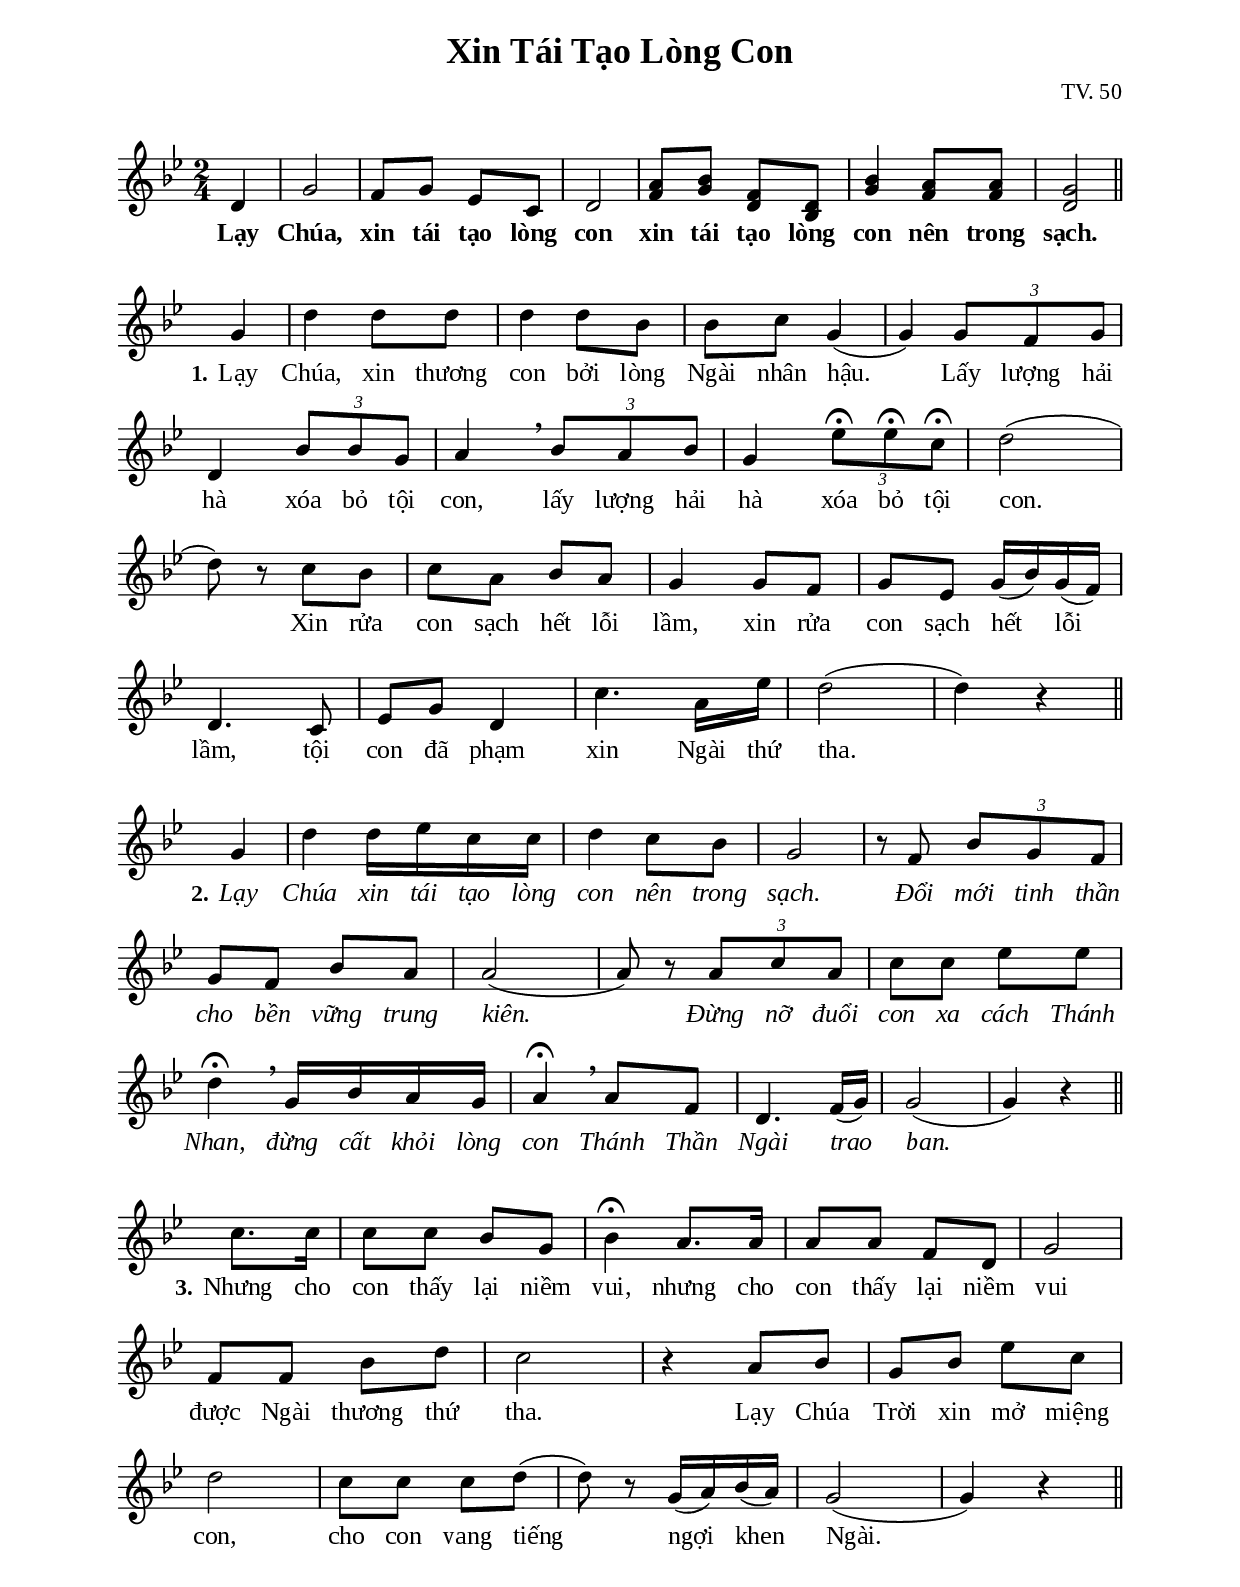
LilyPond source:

% Cài đặt chung
\version "2.20.0"
\include "english.ly"

\header {
  title = "Xin Tái Tạo Lòng Con"
  composer = "TV. 50"
  arranger = " "
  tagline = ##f
}

global = {
  \key bf \major
  \time 2/4
}

\paper {
  #(set-paper-size "a4")
  top-margin = 20\mm
  bottom-margin = 15\mm
  left-margin = 20\mm
  right-margin = 20\mm
  indent = #0
  #(define fonts
	 (make-pango-font-tree "Liberation Serif"
	 		       "Liberation Serif"
			       "Liberation Serif"
			       (/ 20 20)))
}

inNghieng = { \override LyricText.font-shape = #'italic }

% Nhạc điệp khúc
nhacDiepKhuc = \relative c' {
  \override Lyrics.LyricSpace.minimum-distance = #1.7
  \partial 4 d4 |
  g2 |
  f8 g ef c |
  d2 |
  <<
  {
    a'8 bf f d |
    bf'4 a8 a |
    g2
  }
  {
    f8 g d bf |
    g'4 f8 f |
    d2
  }
  >>
  \bar "||"
}

% Nhạc phiên khúc
nhacPhienKhucMot = \relative c'' {
  \override Lyrics.LyricSpace.minimum-distance = #2.0
  \override Score.BarNumber.break-visibility = ##(#f #f #f)
  \partial 4 g4 |
  d' d8 d |
  d4 d8 bf |
  bf c g4 ( |
  g) \tuplet 3/2 { g8 f g } |
  d4 \tuplet 3/2 { bf'8 bf g } |
  a4 \breathe \tuplet 3/2 { bf8 a bf } |
  g4 \tuplet 3/2 { ef'8 \fermata ef \fermata c \fermata } |
  d2 ( |
  d8) r c bf |
  c a bf a |
  g4 g8 f |
  g ef g16 (bf) g (f) |
  d4. c8 |
  ef8 g d4 |
  c'4. a16 ef' |
  d2 ( |
  d4) r \bar "||"
}

nhacPhienKhucHai = \relative c'' {
  \override Lyrics.LyricSpace.minimum-distance = #2.0
  \override Score.BarNumber.break-visibility = ##(#f #f #f)
  \partial 4 g4 |
  d'4 d16 ef c c |
  d4 c8 bf |
  g2 |
  r8 f \tuplet 3/2 { bf8 g f } |
  g f bf a |
  a2 ( |
  a8) r \tuplet 3/2 { a8 c a } |
  c c ef ef |
  d4 \fermata \breathe g,16 bf a g |
  a4 \fermata \breathe a8 f |
  d4. f16 (g) |
  g2 ( |
  g4) r \bar "||"
}

nhacPhienKhucBa = \relative c'' {
  \override Lyrics.LyricSpace.minimum-distance = #2.0
  \override Score.BarNumber.break-visibility = ##(#f #f #f)
  \partial 4 c8. c16 |
  c8 c bf g |
  bf4 \fermata a8. a16 |
  a8 a f d |
  g2 |
  f8 f bf d |
  c2 |
  r4 a8 bf |
  g bf ef c |
  d2 |
  c8 c c d ( |
  d) r g,16 (a) bf (a) |
  g2 ( |
  g4) r \bar "||"
}

% Lời điệp khúc
loiDiepKhuc = \lyricmode {
  \override Lyrics.LyricText.font-series = #'bold
  Lạy Chúa, xin tái tạo lòng con
  xin tái tạo lòng con nên trong sạch.
}

% Lời phiên khúc
loiPhienKhucMot = \lyricmode {
  \set stanza = #"1."
  Lạy Chúa, xin thương con bởi lòng Ngài nhân hậu.
  Lấy lượng hải hà xóa bỏ tội con,
  lấy lượng hải hà xóa bỏ tội con.
  Xin rửa con sạch hết lỗi lầm,
  xin rửa con sạch hết lỗi lầm,
  tội con đã phạm xin Ngài thứ tha.
}

loiPhienKhucHai = \lyricmode {
  \set stanza = #"2."
  \override Lyrics.LyricText.font-shape = #'italic
  Lạy Chúa xin tái tạo lòng con nên trong sạch.
  Đổi mới tinh thần cho bền vững trung kiên.
  Đừng nỡ đuổi con xa cách Thánh Nhan,
  đừng cất khỏi lòng con Thánh Thần Ngài trao ban.
}

loiPhienKhucBa = \lyricmode {
  \set stanza = #"3."
  Nhưng cho con thấy lại niềm vui,
  nhưng cho con thấy lại niềm vui
  được Ngài thương thứ tha.
  Lạy Chúa Trời xin mở miệng con,
  cho con vang tiếng ngợi khen Ngài.
}


% Dàn trang
\score {
  \new ChoirStaff <<
    \new Staff = chorus <<
      \new Voice = "sopranos" {
        \voiceOne \global \stemUp \nhacDiepKhuc
      }
    >>
    \new Lyrics = basses
    \context Lyrics = basses 
      %\with \override LyricText.font-shape = #'bold
      \lyricsto sopranos \loiDiepKhuc
  >>
}

\score {
  \new ChoirStaff <<
    \new Staff = verses <<
      \override Staff.TimeSignature.transparent = ##t
      \new Voice = "verse" {
        \global \stemNeutral \nhacPhienKhucMot
      }
    >>
    \new Lyrics \lyricsto verse \loiPhienKhucMot
  >>
}

\score {
  \new ChoirStaff <<
    \new Staff = verses <<
      \override Staff.TimeSignature.transparent = ##t
      \new Voice = "verse" {
        \global \stemNeutral \nhacPhienKhucHai
      }
    >>
    \new Lyrics \lyricsto verse \loiPhienKhucHai
  >>
}

\score {
  \new ChoirStaff <<
    \new Staff = verses <<
      \override Staff.TimeSignature.transparent = ##t
      \new Voice = "verse" {
        \global \stemNeutral \nhacPhienKhucBa
      }
    >>
    \new Lyrics \lyricsto verse \loiPhienKhucBa
  >>
}
